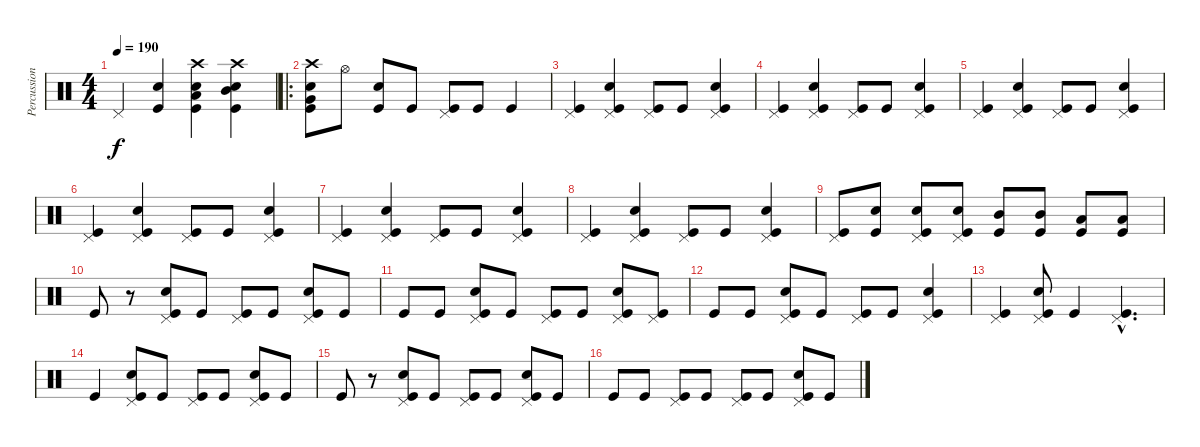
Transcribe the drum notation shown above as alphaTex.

\track ("Percussions" "Percussion") {instrument percussion}
\staff {score}
\articulation defaults
\ts (4 4)
\tempo 190
\clef neutral
\ks c "Pedal Hi-Hat (hit)".4{dy f}
("Snare (hit) 2" "Kick (hit)").4 ("Snare (hit) 2" "Low Tom (hit)" "Kick (hit)" "Crash high (hit)").4 ("Snare (hit) 2" "Mid Tom (hit)" "Kick (hit)" "Crash high (hit)").4 |
\ro
("Snare (hit) 2" "Very Low Tom (hit)" "Kick (hit)" "Crash high (hit)").8 "Hi-Hat (open)".8 ("Snare (hit) 2" "Kick (hit)").8 "Kick (hit)".8 ("Kick (hit)" "Pedal Hi-Hat (hit)").8 "Kick (hit)".8 "Kick (hit)".4 |
("Kick (hit)" "Pedal Hi-Hat (hit)").4 ("Snare (hit) 2" "Kick (hit)" "Pedal Hi-Hat (hit)").4 ("Kick (hit)" "Pedal Hi-Hat (hit)").8 "Kick (hit)".8 ("Snare (hit) 2" "Kick (hit)" "Pedal Hi-Hat (hit)").4 |
("Kick (hit)" "Pedal Hi-Hat (hit)").4 ("Snare (hit) 2" "Kick (hit)" "Pedal Hi-Hat (hit)").4 ("Kick (hit)" "Pedal Hi-Hat (hit)").8 "Kick (hit)".8 ("Snare (hit) 2" "Kick (hit)" "Pedal Hi-Hat (hit)").4 |
("Kick (hit)" "Pedal Hi-Hat (hit)").4 ("Snare (hit) 2" "Kick (hit)" "Pedal Hi-Hat (hit)").4 ("Kick (hit)" "Pedal Hi-Hat (hit)").8 "Kick (hit)".8 ("Snare (hit) 2" "Kick (hit)" "Pedal Hi-Hat (hit)").4 |
("Kick (hit)" "Pedal Hi-Hat (hit)").4 ("Snare (hit) 2" "Kick (hit)" "Pedal Hi-Hat (hit)").4 ("Kick (hit)" "Pedal Hi-Hat (hit)").8 "Kick (hit)".8 ("Snare (hit) 2" "Kick (hit)" "Pedal Hi-Hat (hit)").4 |
("Kick (hit)" "Pedal Hi-Hat (hit)").4 ("Snare (hit) 2" "Kick (hit)" "Pedal Hi-Hat (hit)").4 ("Kick (hit)" "Pedal Hi-Hat (hit)").8 "Kick (hit)".8 ("Snare (hit) 2" "Kick (hit)" "Pedal Hi-Hat (hit)").4 |
("Kick (hit)" "Pedal Hi-Hat (hit)").4 ("Snare (hit) 2" "Kick (hit)" "Pedal Hi-Hat (hit)").4 ("Kick (hit)" "Pedal Hi-Hat (hit)").8 "Kick (hit)".8 ("Snare (hit) 2" "Kick (hit)" "Pedal Hi-Hat (hit)").4 |
("Kick (hit)" "Pedal Hi-Hat (hit)").8 ("Snare (hit) 2" "Kick (hit)").8 ("Snare (hit) 2" "Kick (hit)" "Pedal Hi-Hat (hit)").8 ("Snare (hit) 2" "Kick (hit)" "Pedal Hi-Hat (hit)").8 ("Mid Tom (hit)" "Kick (hit)").8 ("Mid Tom (hit)" "Kick (hit)").8 ("Low Tom (hit)" "Kick (hit)").8 ("Low Tom (hit)" "Kick (hit)").8 |
"Kick (hit)".8 r.8 ("Snare (hit) 2" "Kick (hit)" "Pedal Hi-Hat (hit)").8 "Kick (hit)".8 ("Kick (hit)" "Pedal Hi-Hat (hit)").8 "Kick (hit)".8 ("Snare (hit) 2" "Kick (hit)" "Pedal Hi-Hat (hit)").8 "Kick (hit)".8 |
"Kick (hit)".8 "Kick (hit)".8 ("Snare (hit) 2" "Kick (hit)" "Pedal Hi-Hat (hit)").8 "Kick (hit)".8 ("Kick (hit)" "Pedal Hi-Hat (hit)").8 "Kick (hit)".8 ("Snare (hit) 2" "Kick (hit)" "Pedal Hi-Hat (hit)").8 ("Kick (hit)" "Pedal Hi-Hat (hit)").8 |
"Kick (hit)".8 "Kick (hit)".8 ("Snare (hit) 2" "Kick (hit)" "Pedal Hi-Hat (hit)").8 "Kick (hit)".8 ("Kick (hit)" "Pedal Hi-Hat (hit)").8 "Kick (hit)".8 ("Snare (hit) 2" "Kick (hit)" "Pedal Hi-Hat (hit)").4 |
("Kick (hit)" "Pedal Hi-Hat (hit)").4 ("Snare (hit) 2" "Kick (hit)" "Pedal Hi-Hat (hit)").8 "Kick (hit)".4 ("Kick (hit)"{hac} "Pedal Hi-Hat (hit)"{hac}).4{d} |
"Kick (hit)".4 ("Snare (hit) 2" "Kick (hit)" "Pedal Hi-Hat (hit)").8 "Kick (hit)".8 ("Kick (hit)" "Pedal Hi-Hat (hit)").8 "Kick (hit)".8 ("Snare (hit) 2" "Kick (hit)" "Pedal Hi-Hat (hit)").8 "Kick (hit)".8 |
"Kick (hit)".8 r.8 ("Snare (hit) 2" "Kick (hit)" "Pedal Hi-Hat (hit)").8 "Kick (hit)".8 ("Kick (hit)" "Pedal Hi-Hat (hit)").8 "Kick (hit)".8 ("Snare (hit) 2" "Kick (hit)" "Pedal Hi-Hat (hit)").8 "Kick (hit)".8 |
"Kick (hit)".8 "Kick (hit)".8 ("Kick (hit)" "Pedal Hi-Hat (hit)").8 "Kick (hit)".8 ("Kick (hit)" "Pedal Hi-Hat (hit)").8 "Kick (hit)".8 ("Snare (hit) 2" "Kick (hit)" "Pedal Hi-Hat (hit)").8 "Kick (hit)".8
